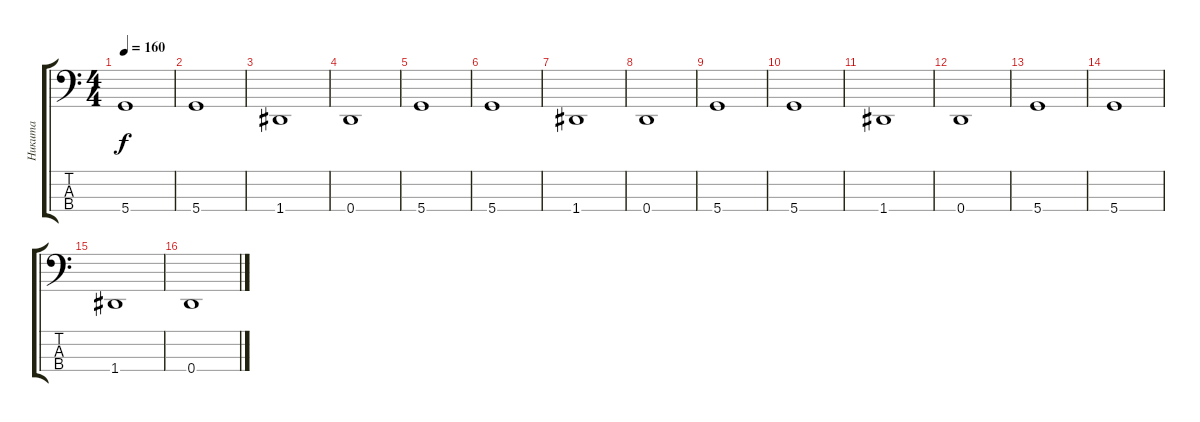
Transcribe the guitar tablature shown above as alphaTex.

\track ("Никита" "Никита") {instrument electricbassfinger}
\staff {score tabs}
\tuning (G2 D2 A1 D1) {hide}
\ts (4 4)
\tempo 160
\clef f4
\ks c
5.4.1{dy f} |
5.4.1 |
1.4.1 |
0.4.1 |
5.4.1 |
5.4.1 |
1.4.1 |
0.4.1 |
5.4.1 |
5.4.1 |
1.4.1 |
0.4.1 |
5.4.1 |
5.4.1 |
1.4.1 |
0.4.1
